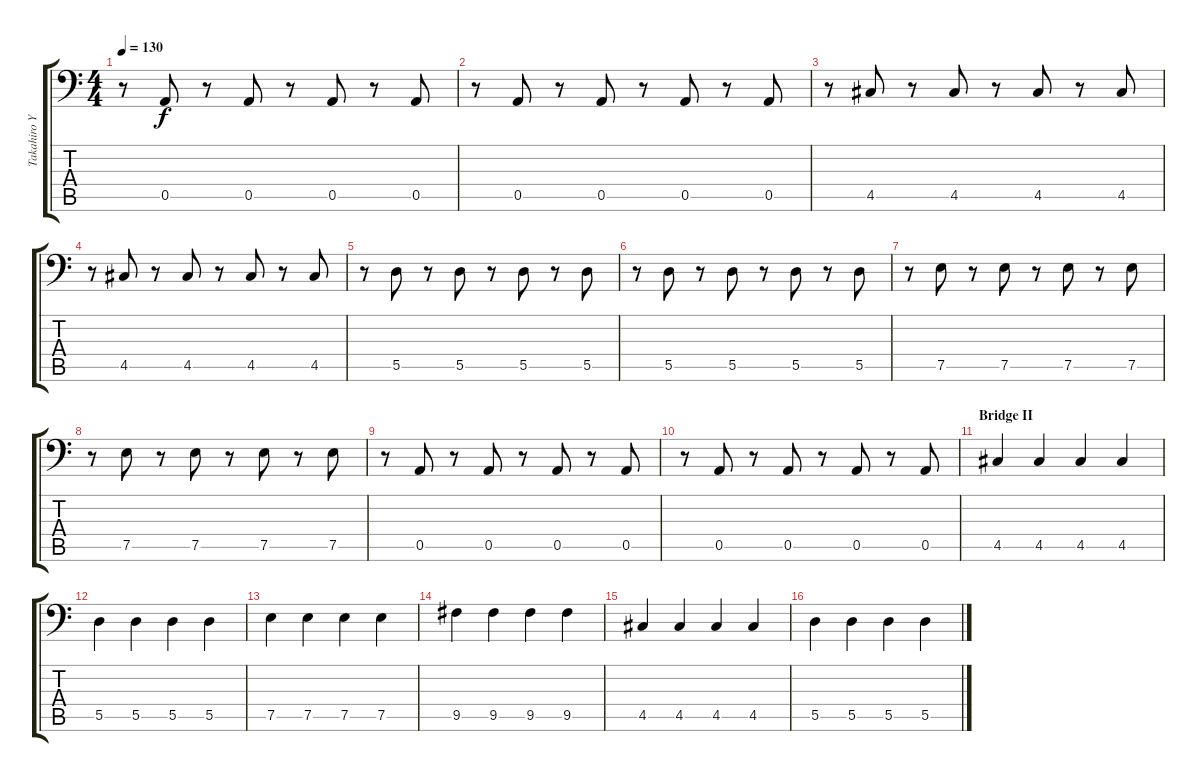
\track ("Takahiro Yamada (Bass)" "Takahiro Y") {instrument electricbasspick}
\staff {score tabs}
\tuning (E3 B2 G2 D2 A1 E1) {hide}
\ts (4 4)
\tempo 130
\clef f4
\ks c
r.8{dy f} 0.5.8 r.8 0.5.8 r.8 0.5.8 r.8 0.5.8 |
r.8 0.5.8 r.8 0.5.8 r.8 0.5.8 r.8 0.5.8 |
r.8 4.5.8 r.8 4.5.8 r.8 4.5.8 r.8 4.5.8 |
r.8 4.5.8 r.8 4.5.8 r.8 4.5.8 r.8 4.5.8 |
r.8 5.5.8 r.8 5.5.8 r.8 5.5.8 r.8 5.5.8 |
r.8 5.5.8 r.8 5.5.8 r.8 5.5.8 r.8 5.5.8 |
r.8 7.5.8 r.8 7.5.8 r.8 7.5.8 r.8 7.5.8 |
r.8 7.5.8 r.8 7.5.8 r.8 7.5.8 r.8 7.5.8 |
r.8 0.5.8 r.8 0.5.8 r.8 0.5.8 r.8 0.5.8 |
r.8 0.5.8 r.8 0.5.8 r.8 0.5.8 r.8 0.5.8 |
\section ("" "Bridge II")
4.5.4 4.5.4 4.5.4 4.5.4 |
5.5.4 5.5.4 5.5.4 5.5.4 |
7.5.4 7.5.4 7.5.4 7.5.4 |
9.5.4 9.5.4 9.5.4 9.5.4 |
4.5.4 4.5.4 4.5.4 4.5.4 |
5.5.4 5.5.4 5.5.4 5.5.4
